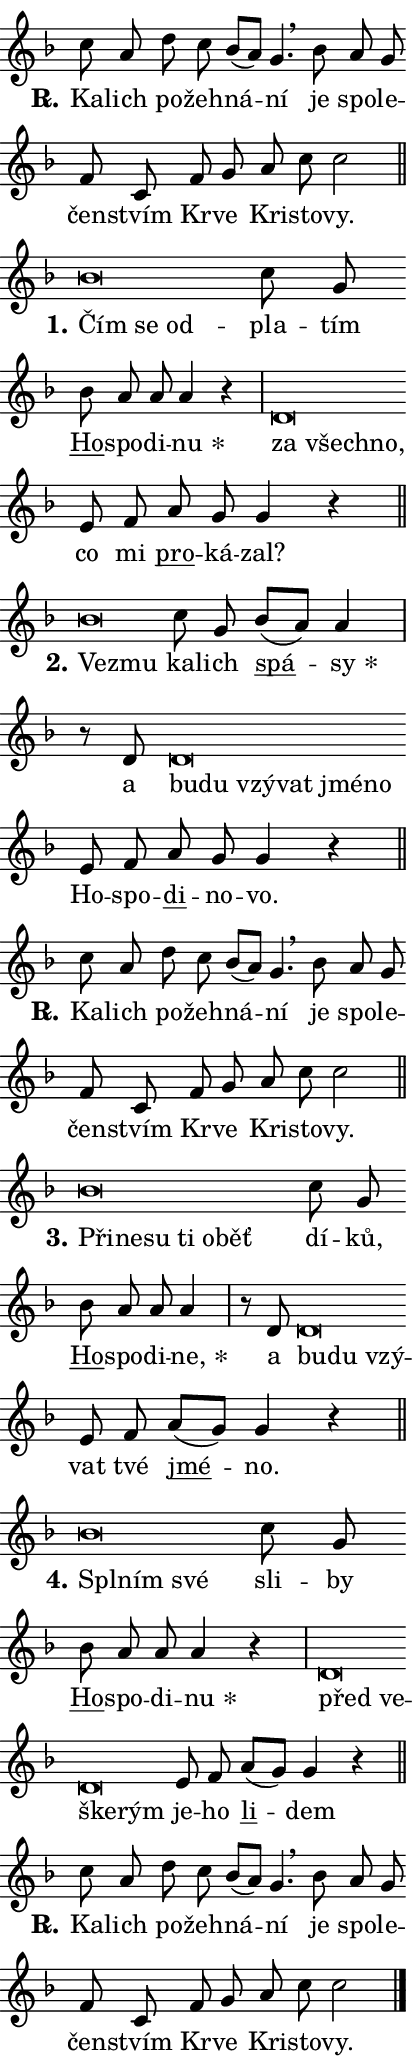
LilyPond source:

\version "2.24.0"
\header { tagline = "" }
\paper {
  indent = 0\cm
  top-margin = 0\cm
  right-margin = 0.13\cm % to fit lyric hyphens
  bottom-margin = 0\cm
  left-margin = 0\cm
  paper-width = 7\cm
  page-breaking = #ly:one-page-breaking
  system-system-spacing.basic-distance = #11
  score-system-spacing.basic-distance = #11
  ragged-last = ##f
}


%% Author: Thomas Morley
%% https://lists.gnu.org/archive/html/lilypond-user/2020-05/msg00002.html
#(define (line-position grob)
"Returns position of @var[grob} in current system:
   @code{'start}, if at first time-step
   @code{'end}, if at last time-step
   @code{'middle} otherwise
"
  (let* ((col (ly:item-get-column grob))
         (ln (ly:grob-object col 'left-neighbor))
         (rn (ly:grob-object col 'right-neighbor))
         (col-to-check-left (if (ly:grob? ln) ln col))
         (col-to-check-right (if (ly:grob? rn) rn col))
         (break-dir-left
           (and
             (ly:grob-property col-to-check-left 'non-musical #f)
             (ly:item-break-dir col-to-check-left)))
         (break-dir-right
           (and
             (ly:grob-property col-to-check-right 'non-musical #f)
             (ly:item-break-dir col-to-check-right))))
        (cond ((eqv? 1 break-dir-left) 'start)
              ((eqv? -1 break-dir-right) 'end)
              (else 'middle))))

#(define (tranparent-at-line-position vctor)
  (lambda (grob)
  "Relying on @code{line-position} select the relevant enry from @var{vctor}.
Used to determine transparency,"
    (case (line-position grob)
      ((end) (not (vector-ref vctor 0)))
      ((middle) (not (vector-ref vctor 1)))
      ((start) (not (vector-ref vctor 2))))))

noteHeadBreakVisibility =
#(define-music-function (break-visibility)(vector?)
"Makes @code{NoteHead}s transparent relying on @var{break-visibility}"
#{
  \override NoteHead.transparent =
    #(tranparent-at-line-position break-visibility)
#})

#(define delete-ledgers-for-transparent-note-heads
  (lambda (grob)
    "Reads whether a @code{NoteHead} is transparent.
If so this @code{NoteHead} is removed from @code{'note-heads} from
@var{grob}, which is supposed to be @code{LedgerLineSpanner}.
As a result ledgers are not printed for this @code{NoteHead}"
    (let* ((nhds-array (ly:grob-object grob 'note-heads))
           (nhds-list
             (if (ly:grob-array? nhds-array)
                 (ly:grob-array->list nhds-array)
                 '()))
           ;; Relies on the transparent-property being done before
           ;; Staff.LedgerLineSpanner.after-line-breaking is executed.
           ;; This is fragile ...
           (to-keep
             (remove
               (lambda (nhd)
                 (ly:grob-property nhd 'transparent #f))
               nhds-list)))
      ;; TODO find a better method to iterate over grob-arrays, similiar
      ;; to filter/remove etc for lists
      ;; For now rebuilt from scratch
      (set! (ly:grob-object grob 'note-heads)  '())
      (for-each
        (lambda (nhd)
          (ly:pointer-group-interface::add-grob grob 'note-heads nhd))
        to-keep))))

squashNotes = {
  \override NoteHead.X-extent = #'(-0.2 . 0.2)
  \override NoteHead.Y-extent = #'(-0.75 . 0)
  \override NoteHead.stencil =
    #(lambda (grob)
       (let ((pos (ly:grob-property grob 'staff-position)))
         (begin
           (if (< pos -7) (display "ERROR: Lower brevis then expected\n") (display ""))
           (if (<= pos -6) ly:text-interface::print ly:note-head::print))))
}
unSquashNotes = {
  \revert NoteHead.X-extent
  \revert NoteHead.Y-extent
  \revert NoteHead.stencil
}

hideNotes = \noteHeadBreakVisibility #begin-of-line-visible
unHideNotes = \noteHeadBreakVisibility #all-visible

% work-around for resetting accidentals
% https://lilypond.org/doc/v2.23/Documentation/notation/displaying-rhythms#unmetered-music
cadenzaMeasure = {
  \cadenzaOff
  \partial 1024 s1024
  \cadenzaOn
}

#(define-markup-command (accent layout props text) (markup?)
  "Underline accented syllable"
  (interpret-markup layout props
    #{\markup \override #'(offset . 4.3) \underline { #text }#}))

responsum = \markup \concat {
  "R" \hspace #-1.05 \path #0.1 #'((moveto 0 0.07) (lineto 0.9 0.8)) \hspace #0.05 "."
}

spaceSize = #0.6828661417322834 % exact space size for TeX Gyre Schola

\layout {
  \context {
    \Staff
    \remove "Time_signature_engraver"
    \override LedgerLineSpanner.after-line-breaking = #delete-ledgers-for-transparent-note-heads
  }
  \context {
    \Lyrics {
      \override LyricSpace.minimum-distance = \spaceSize
      \override LyricText.font-name = #"TeX Gyre Schola"
      \override LyricText.font-size = 1
      \override StanzaNumber.font-name = #"TeX Gyre Schola Bold"
      \override StanzaNumber.font-size = 1
    }
  }
  \context {
    \Score 
    \override NoteHead.text =
      #(lambda (grob) 
        (let ((pos (ly:grob-property grob 'staff-position)))
          #{\markup {
            \combine
              \halign #-0.55 \raise #(if (= pos -6) 0 0.5) \override #'(thickness . 2) \draw-line #'(3.2 . 0)
              \musicglyph "noteheads.sM1"
          }#}))
  }
}

% magnetic-lyrics.ily
%
%   written by
%     Jean Abou Samra <jean@abou-samra.fr>
%     Werner Lemberg <wl@gnu.org>
%
%   adapted by
%     Jiri Hon <jiri.hon@gmail.com>
%
% Version 2022-Apr-15

% https://www.mail-archive.com/lilypond-user@gnu.org/msg149350.html

#(define (Left_hyphen_pointer_engraver context)
   "Collect syllable-hyphen-syllable occurrences in lyrics and store
them in properties.  This engraver only looks to the left.  For
example, if the lyrics input is @code{foo -- bar}, it does the
following.

@itemize @bullet
@item
Set the @code{text} property of the @code{LyricHyphen} grob between
@q{foo} and @q{bar} to @code{foo}.

@item
Set the @code{left-hyphen} property of the @code{LyricText} grob with
text @q{foo} to the @code{LyricHyphen} grob between @q{foo} and
@q{bar}.
@end itemize

Use this auxiliary engraver in combination with the
@code{lyric-@/text::@/apply-@/magnetic-@/offset!} hook."
   (let ((hyphen #f)
         (text #f))
     (make-engraver
      (acknowledgers
       ((lyric-syllable-interface engraver grob source-engraver)
        (set! text grob)))
      (end-acknowledgers
       ((lyric-hyphen-interface engraver grob source-engraver)
        ;(when (not (grob::has-interface grob 'lyric-space-interface))
          (set! hyphen grob)));)
      ((stop-translation-timestep engraver)
       (when (and text hyphen)
         (ly:grob-set-object! text 'left-hyphen hyphen))
       (set! text #f)
       (set! hyphen #f)))))

#(define (lyric-text::apply-magnetic-offset! grob)
   "If the space between two syllables is less than the value in
property @code{LyricText@/.details@/.squash-threshold}, move the right
syllable to the left so that it gets concatenated with the left
syllable.

Use this function as a hook for
@code{LyricText@/.after-@/line-@/breaking} if the
@code{Left_@/hyphen_@/pointer_@/engraver} is active."
   (let ((hyphen (ly:grob-object grob 'left-hyphen #f)))
     (when hyphen
       (let ((left-text (ly:spanner-bound hyphen LEFT)))
         (when (grob::has-interface left-text 'lyric-syllable-interface)
           (let* ((common (ly:grob-common-refpoint grob left-text X))
                  (this-x-ext (ly:grob-extent grob common X))
                  (left-x-ext
                   (begin
                     ;; Trigger magnetism for left-text.
                     (ly:grob-property left-text 'after-line-breaking)
                     (ly:grob-extent left-text common X)))
                  ;; `delta` is the gap width between two syllables.
                  (delta (- (interval-start this-x-ext)
                            (interval-end left-x-ext)))
                  (details (ly:grob-property grob 'details))
                  (threshold (assoc-get 'squash-threshold details 0.2)))
             (when (< delta threshold)
               (let* (;; We have to manipulate the input text so that
                      ;; ligatures crossing syllable boundaries are not
                      ;; disabled.  For languages based on the Latin
                      ;; script this is essentially a beautification.
                      ;; However, for non-Western scripts it can be a
                      ;; necessity.
                      (lt (ly:grob-property left-text 'text))
                      (rt (ly:grob-property grob 'text))
                      (is-space (grob::has-interface hyphen 'lyric-space-interface))
                      (space (if is-space " " ""))
                      (extra-delta (if is-space spaceSize 0))
                      ;; Append new syllable.
                      (ltrt-space (if (and (string? lt) (string? rt))
                                (string-append lt space rt)
                                (make-concat-markup (list lt space rt))))
                      ;; Right-align `ltrt` to the right side.
                      (ltrt-space-markup (grob-interpret-markup
                               grob
                               (make-translate-markup
                                (cons (interval-length this-x-ext) 0)
                                (make-right-align-markup ltrt-space)))))
                 (begin
                   ;; Don't print `left-text`.
                   (ly:grob-set-property! left-text 'stencil #f)
                   ;; Set text and stencil (which holds all collected
                   ;; syllables so far) and shift it to the left.
                   (ly:grob-set-property! grob 'text ltrt-space)
                   (ly:grob-set-property! grob 'stencil ltrt-space-markup)
                   (ly:grob-translate-axis! grob (- (- delta extra-delta)) X))))))))))


#(define (lyric-hyphen::displace-bounds-first grob)
   ;; Make very sure this callback isn't triggered too early.
   (let ((left (ly:spanner-bound grob LEFT))
         (right (ly:spanner-bound grob RIGHT)))
     (ly:grob-property left 'after-line-breaking)
     (ly:grob-property right 'after-line-breaking)
     (ly:lyric-hyphen::print grob)))

squashThreshold = #0.4

\layout {
  \context {
    \Lyrics
    \consists #Left_hyphen_pointer_engraver
    \override LyricText.after-line-breaking =
      #lyric-text::apply-magnetic-offset!
    \override LyricHyphen.stencil = #lyric-hyphen::displace-bounds-first
    \override LyricText.details.squash-threshold = \squashThreshold
    \override LyricHyphen.minimum-distance = 0
    \override LyricHyphen.minimum-length = \squashThreshold
  }
}

squashText = \override LyricText.details.squash-threshold = 9999
unSquashText = \override LyricText.details.squash-threshold = \squashThreshold

leftText = \override LyricText.self-alignment-X = #LEFT
unLeftText = \revert LyricText.self-alignment-X

starOffset = #(lambda (grob) 
                (let ((x_offset (ly:self-alignment-interface::aligned-on-x-parent grob)))
                  (if (= x_offset 0) 0 (+ x_offset 1.2))))

star = #(define-music-function (syllable)(string?)
"Append star separator at the end of a syllable"
#{
  \once \override LyricText.X-offset = #starOffset
  \lyricmode { \markup {
    #syllable
    \override #'((font-name . "TeX Gyre Schola Bold")) \hspace #0.2 \lower #0.65 \larger "*"
  } }
#})

starAccent = #(define-music-function (syllable)(string?)
"Append star separator at the end of a syllable and make accent"
#{
  \once \override LyricText.X-offset = #starOffset
  \lyricmode { \markup {
    \accent #syllable
    \override #'((font-name . "TeX Gyre Schola Bold")) \hspace #0.2 \lower #0.65 \larger "*"
  } }
#})

breath = #(define-music-function (syllable)(string?)
"Append breathing indicator at the end of a syllable"
#{
  \lyricmode { \markup { #syllable "+" } }
#})

optionalBreath = #(define-music-function (syllable)(string?)
"Append optional breathing indicator at the end of a syllable"
#{
  \lyricmode { \markup { #syllable "(+)" } }
#})


\score {
    <<
        \new Voice = "melody" { \cadenzaOn \key f \major \relative { c''8 a d c bes[( a)] g4. \breathe \bar "" bes8 a g \bar "" f c \bar "" f g \bar "" a c c2 \cadenzaMeasure \bar "||" \break } }
        \new Lyrics \lyricsto "melody" { \lyricmode { \set stanza = \responsum
Ka -- lich po -- žeh -- ná -- ní je spo -- le -- čen -- stvím Kr -- ve Kri -- sto -- vy. } }
    >>
    \layout {}
}

\score {
    <<
        \new Voice = "melody" { \cadenzaOn \key f \major \relative { \squashNotes bes'\breve*1/16 \hideNotes \breve*1/16 \breve*1/16 \bar "" \unHideNotes \unSquashNotes c8 g \bar "" bes a a a4 r \cadenzaMeasure \bar "|" \squashNotes d,\breve*1/16 \hideNotes \breve*1/16 \breve*1/16 \bar "" \unHideNotes \unSquashNotes e8 f \bar "" a g g4 r \cadenzaMeasure \bar "||" \break } }
        \new Lyrics \lyricsto "melody" { \lyricmode { \set stanza = "1."
\leftText Čím \squashText se od -- \unLeftText \unSquashText pla -- tím \markup \accent Ho -- spo -- di -- \star nu \leftText za \squashText všech -- no, \unLeftText \unSquashText co mi \markup \accent pro -- ká -- zal? } }
    >>
    \layout {}
}

\score {
    <<
        \new Voice = "melody" { \cadenzaOn \key f \major \relative { \squashNotes bes'\breve*1/16 \hideNotes \breve*1/16 \bar "" \unHideNotes \unSquashNotes c8 g \bar "" bes[( a)] a4 \cadenzaMeasure \bar "|" r8 d,8 \squashNotes d\breve*1/16 \hideNotes \breve*1/16 \bar "" \breve*1/16 \bar "" \breve*1/16 \bar "" \breve*1/16 \breve*1/16 \bar "" \unHideNotes \unSquashNotes e8 f \bar "" a g g4 r \cadenzaMeasure \bar "||" \break } }
        \new Lyrics \lyricsto "melody" { \lyricmode { \set stanza = "2."
\leftText Ve -- \squashText zmu \unLeftText \unSquashText ka -- lich \markup \accent spá -- \star sy a \leftText bu -- \squashText du vzý -- vat jmé -- no \unLeftText \unSquashText Ho -- spo -- \markup \accent di -- no -- vo. } }
    >>
    \layout {}
}

\score {
    <<
        \new Voice = "melody" { \cadenzaOn \key f \major \relative { c''8 a d c bes[( a)] g4. \breathe \bar "" bes8 a g \bar "" f c \bar "" f g \bar "" a c c2 \cadenzaMeasure \bar "||" \break } }
        \new Lyrics \lyricsto "melody" { \lyricmode { \set stanza = \responsum
Ka -- lich po -- žeh -- ná -- ní je spo -- le -- čen -- stvím Kr -- ve Kri -- sto -- vy. } }
    >>
    \layout {}
}

\score {
    <<
        \new Voice = "melody" { \cadenzaOn \key f \major \relative { \squashNotes bes'\breve*1/16 \hideNotes \breve*1/16 \bar "" \breve*1/16 \bar "" \breve*1/16 \bar "" \breve*1/16 \breve*1/16 \bar "" \unHideNotes \unSquashNotes c8 g \bar "" bes a a a4 \cadenzaMeasure \bar "|" r8 d,8 \squashNotes d\breve*1/16 \hideNotes \breve*1/16 \breve*1/16 \bar "" \unHideNotes \unSquashNotes e8 f \bar "" a[( g)] g4 r \cadenzaMeasure \bar "||" \break } }
        \new Lyrics \lyricsto "melody" { \lyricmode { \set stanza = "3."
\leftText Při -- \squashText ne -- su ti o -- běť \unLeftText \unSquashText dí -- ků, \markup \accent Ho -- spo -- di -- \star ne, a \leftText bu -- \squashText du vzý -- \unLeftText \unSquashText vat tvé \markup \accent jmé -- no. } }
    >>
    \layout {}
}

\score {
    <<
        \new Voice = "melody" { \cadenzaOn \key f \major \relative { \squashNotes bes'\breve*1/16 \hideNotes \breve*1/16 \breve*1/16 \bar "" \unHideNotes \unSquashNotes c8 g \bar "" bes a a a4 r \cadenzaMeasure \bar "|" \squashNotes d,\breve*1/16 \hideNotes \breve*1/16 \bar "" \breve*1/16 \breve*1/16 \bar "" \unHideNotes \unSquashNotes e8 f \bar "" a[( g)] g4 r \cadenzaMeasure \bar "||" \break } }
        \new Lyrics \lyricsto "melody" { \lyricmode { \set stanza = "4."
\leftText Spl -- \squashText ním své \unLeftText \unSquashText sli -- by \markup \accent Ho -- spo -- di -- \star nu \leftText před \squashText ve -- ške -- rým \unLeftText \unSquashText je -- ho \markup \accent li -- dem } }
    >>
    \layout {}
}

\score {
    <<
        \new Voice = "melody" { \cadenzaOn \key f \major \relative { c''8 a d c bes[( a)] g4. \breathe \bar "" bes8 a g \bar "" f c \bar "" f g \bar "" a c c2 \cadenzaMeasure \bar "||" \break } \bar "|." }
        \new Lyrics \lyricsto "melody" { \lyricmode { \set stanza = \responsum
Ka -- lich po -- žeh -- ná -- ní je spo -- le -- čen -- stvím Kr -- ve Kri -- sto -- vy. } }
    >>
    \layout {}
}
